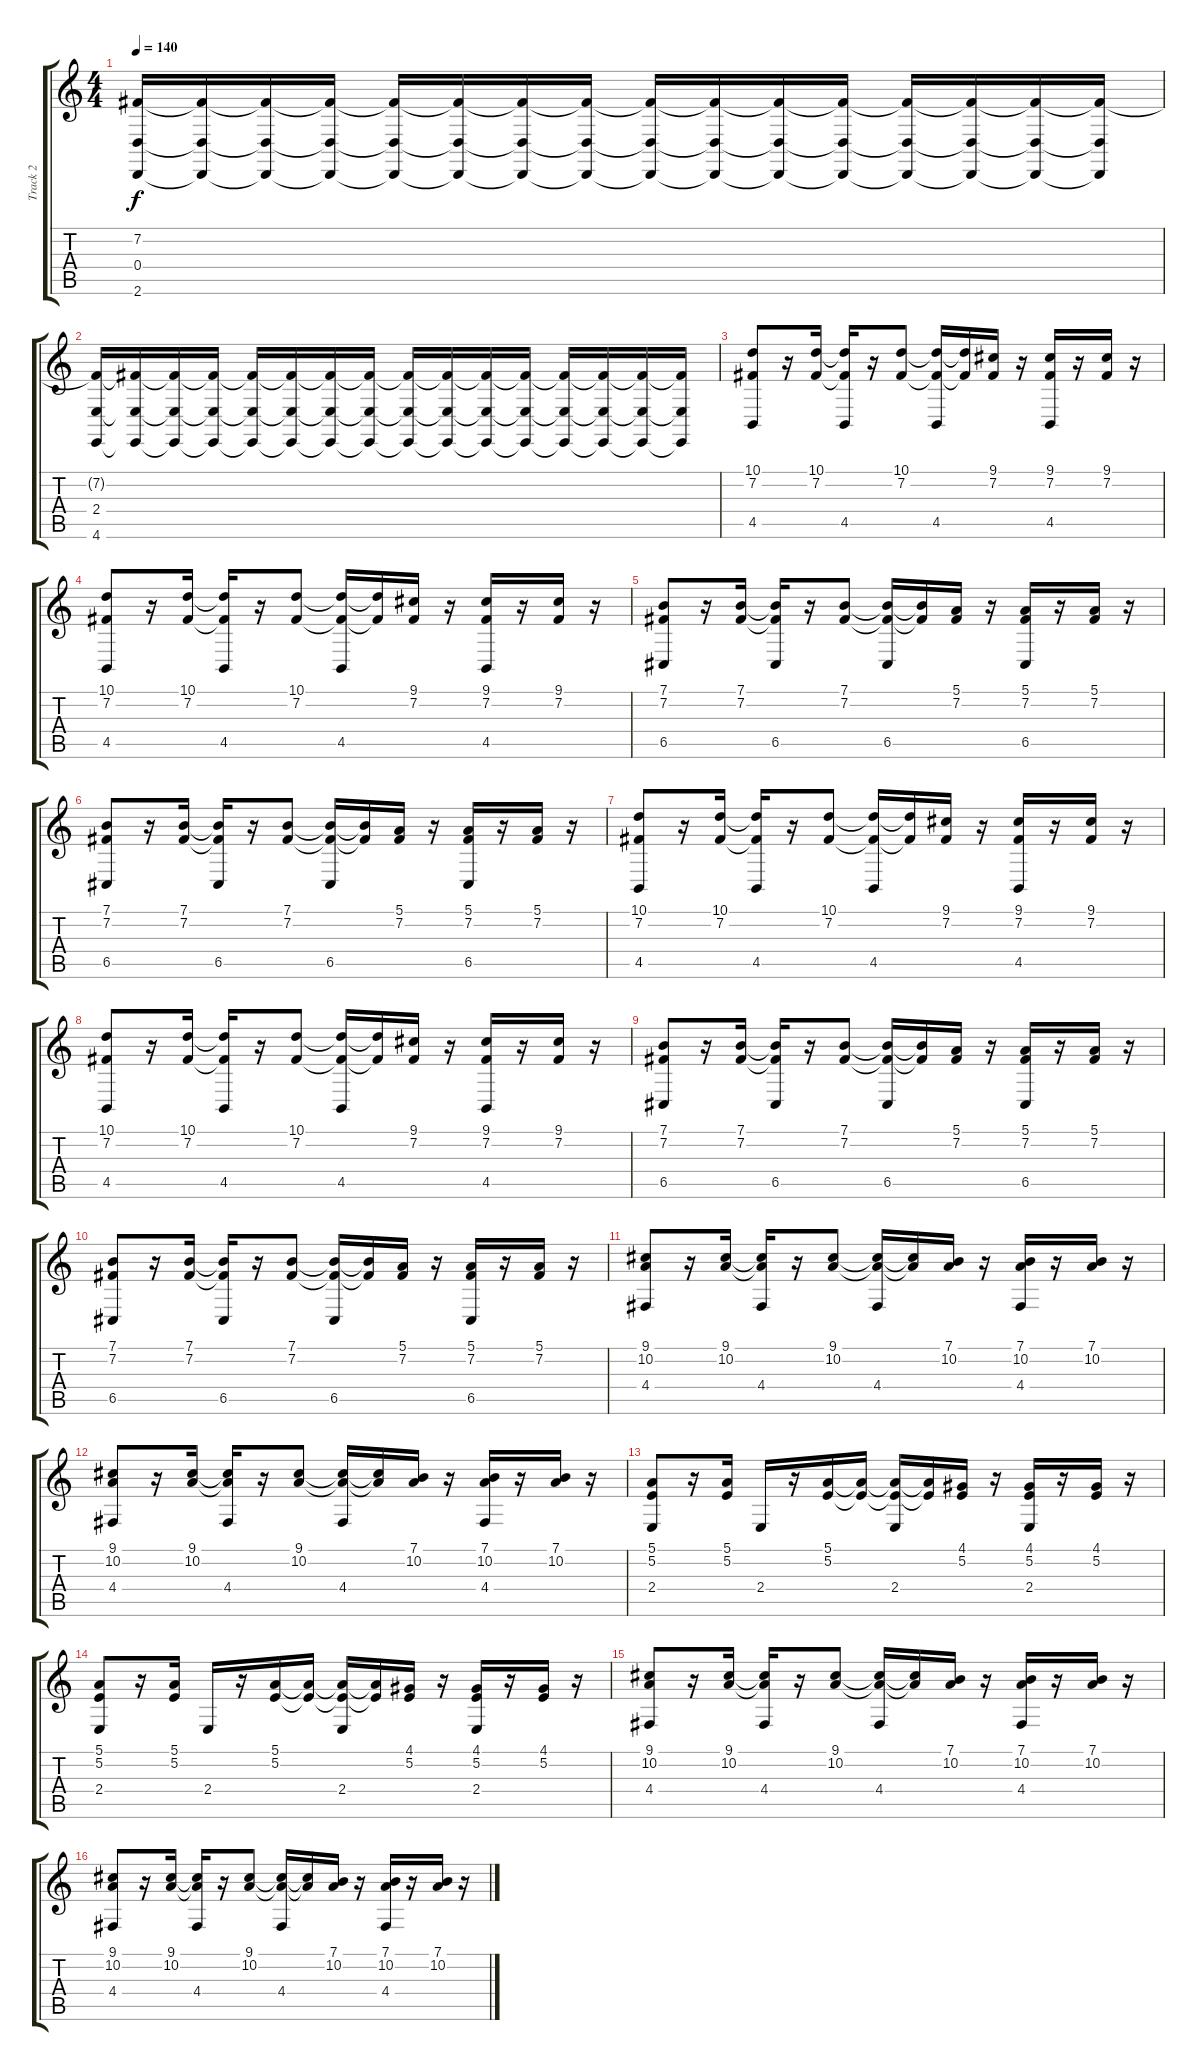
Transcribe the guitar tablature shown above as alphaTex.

\track ("Track 2" "Track 2") {instrument lead2sawtooth}
\staff {score tabs}
\tuning (E4 B3 G3 D3 G2 C2) {hide}
\ts (4 4)
\tempo 140
\clef g2
\ks c
(7.2 0.4 2.6).16{dy f} (7.2{t} 0.4{t} 2.6{t}).16 (7.2{t} 0.4{t} 2.6{t}).16 (7.2{t} 0.4{t} 2.6{t}).16 (7.2{t} 0.4{t} 2.6{t}).16 (7.2{t} 0.4{t} 2.6{t}).16 (7.2{t} 0.4{t} 2.6{t}).16 (7.2{t} 0.4{t} 2.6{t}).16 (7.2{t} 0.4{t} 2.6{t}).16 (7.2{t} 0.4{t} 2.6{t}).16 (7.2{t} 0.4{t} 2.6{t}).16 (7.2{t} 0.4{t} 2.6{t}).16 (7.2{t} 0.4{t} 2.6{t}).16 (7.2{t} 0.4{t} 2.6{t}).16 (7.2{t} 0.4{t} 2.6{t}).16 (7.2{t} 0.4{t} 2.6{t}).16 |
(7.2{t} 2.4 4.6).16 (7.2{t} 2.4{t} 4.6{t}).16 (7.2{t} 2.4{t} 4.6{t}).16 (7.2{t} 2.4{t} 4.6{t}).16 (7.2{t} 2.4{t} 4.6{t}).16 (7.2{t} 2.4{t} 4.6{t}).16 (7.2{t} 2.4{t} 4.6{t}).16 (7.2{t} 2.4{t} 4.6{t}).16 (7.2{t} 2.4{t} 4.6{t}).16 (7.2{t} 2.4{t} 4.6{t}).16 (7.2{t} 2.4{t} 4.6{t}).16 (7.2{t} 2.4{t} 4.6{t}).16 (7.2{t} 2.4{t} 4.6{t}).16 (7.2{t} 2.4{t} 4.6{t}).16 (7.2{t} 2.4{t} 4.6{t}).16 (7.2{t} 2.4{t} 4.6{t}).16 |
(10.1 7.2 4.5).8 r.16 (10.1 7.2).16 (10.1{t} 7.2{t} 4.5).16 r.16 (10.1 7.2).8 (10.1{t} 7.2{t} 4.5).16 (10.1{t} 7.2{t}).16 (9.1 7.2).16 r.16 (9.1 7.2 4.5).16 r.16 (9.1 7.2).16 r.16 |
(10.1 7.2 4.5).8 r.16 (10.1 7.2).16 (10.1{t} 7.2{t} 4.5).16 r.16 (10.1 7.2).8 (10.1{t} 7.2{t} 4.5).16 (10.1{t} 7.2{t}).16 (9.1 7.2).16 r.16 (9.1 7.2 4.5).16 r.16 (9.1 7.2).16 r.16 |
(7.1 7.2 6.5).8 r.16 (7.1 7.2).16 (7.1{t} 7.2{t} 6.5).16 r.16 (7.1 7.2).8 (7.1{t} 7.2{t} 6.5).16 (7.1{t} 7.2{t}).16 (5.1 7.2).16 r.16 (5.1 7.2 6.5).16 r.16 (5.1 7.2).16 r.16 |
(7.1 7.2 6.5).8 r.16 (7.1 7.2).16 (7.1{t} 7.2{t} 6.5).16 r.16 (7.1 7.2).8 (7.1{t} 7.2{t} 6.5).16 (7.1{t} 7.2{t}).16 (5.1 7.2).16 r.16 (5.1 7.2 6.5).16 r.16 (5.1 7.2).16 r.16 |
(10.1 7.2 4.5).8 r.16 (10.1 7.2).16 (10.1{t} 7.2{t} 4.5).16 r.16 (10.1 7.2).8 (10.1{t} 7.2{t} 4.5).16 (10.1{t} 7.2{t}).16 (9.1 7.2).16 r.16 (9.1 7.2 4.5).16 r.16 (9.1 7.2).16 r.16 |
(10.1 7.2 4.5).8 r.16 (10.1 7.2).16 (10.1{t} 7.2{t} 4.5).16 r.16 (10.1 7.2).8 (10.1{t} 7.2{t} 4.5).16 (10.1{t} 7.2{t}).16 (9.1 7.2).16 r.16 (9.1 7.2 4.5).16 r.16 (9.1 7.2).16 r.16 |
(7.1 7.2 6.5).8 r.16 (7.1 7.2).16 (7.1{t} 7.2{t} 6.5).16 r.16 (7.1 7.2).8 (7.1{t} 7.2{t} 6.5).16 (7.1{t} 7.2{t}).16 (5.1 7.2).16 r.16 (5.1 7.2 6.5).16 r.16 (5.1 7.2).16 r.16 |
(7.1 7.2 6.5).8 r.16 (7.1 7.2).16 (7.1{t} 7.2{t} 6.5).16 r.16 (7.1 7.2).8 (7.1{t} 7.2{t} 6.5).16 (7.1{t} 7.2{t}).16 (5.1 7.2).16 r.16 (5.1 7.2 6.5).16 r.16 (5.1 7.2).16 r.16 |
(9.1 10.2 4.4).8 r.16 (9.1 10.2).16 (9.1{t} 10.2{t} 4.4).16 r.16 (9.1 10.2).8 (9.1{t} 10.2{t} 4.4).16 (9.1{t} 10.2{t}).16 (7.1 10.2).16 r.16 (7.1 10.2 4.4).16 r.16 (7.1 10.2).16 r.16 |
(9.1 10.2 4.4).8 r.16 (9.1 10.2).16 (9.1{t} 10.2{t} 4.4).16 r.16 (9.1 10.2).8 (9.1{t} 10.2{t} 4.4).16 (9.1{t} 10.2{t}).16 (7.1 10.2).16 r.16 (7.1 10.2 4.4).16 r.16 (7.1 10.2).16 r.16 |
(5.1 5.2 2.4).8 r.16 (5.1 5.2).16 2.4.16 r.16 (5.1 5.2).16 (5.1{t} 5.2{t}).16 (5.1{t} 5.2{t} 2.4).16 (5.1{t} 5.2{t}).16 (4.1 5.2).16 r.16 (4.1 5.2 2.4).16 r.16 (4.1 5.2).16 r.16 |
(5.1 5.2 2.4).8 r.16 (5.1 5.2).16 2.4.16 r.16 (5.1 5.2).16 (5.1{t} 5.2{t}).16 (5.1{t} 5.2{t} 2.4).16 (5.1{t} 5.2{t}).16 (4.1 5.2).16 r.16 (4.1 5.2 2.4).16 r.16 (4.1 5.2).16 r.16 |
(9.1 10.2 4.4).8 r.16 (9.1 10.2).16 (9.1{t} 10.2{t} 4.4).16 r.16 (9.1 10.2).8 (9.1{t} 10.2{t} 4.4).16 (9.1{t} 10.2{t}).16 (7.1 10.2).16 r.16 (7.1 10.2 4.4).16 r.16 (7.1 10.2).16 r.16 |
(9.1 10.2 4.4).8 r.16 (9.1 10.2).16 (9.1{t} 10.2{t} 4.4).16 r.16 (9.1 10.2).8 (9.1{t} 10.2{t} 4.4).16 (9.1{t} 10.2{t}).16 (7.1 10.2).16 r.16 (7.1 10.2 4.4).16 r.16 (7.1 10.2).16 r.16
